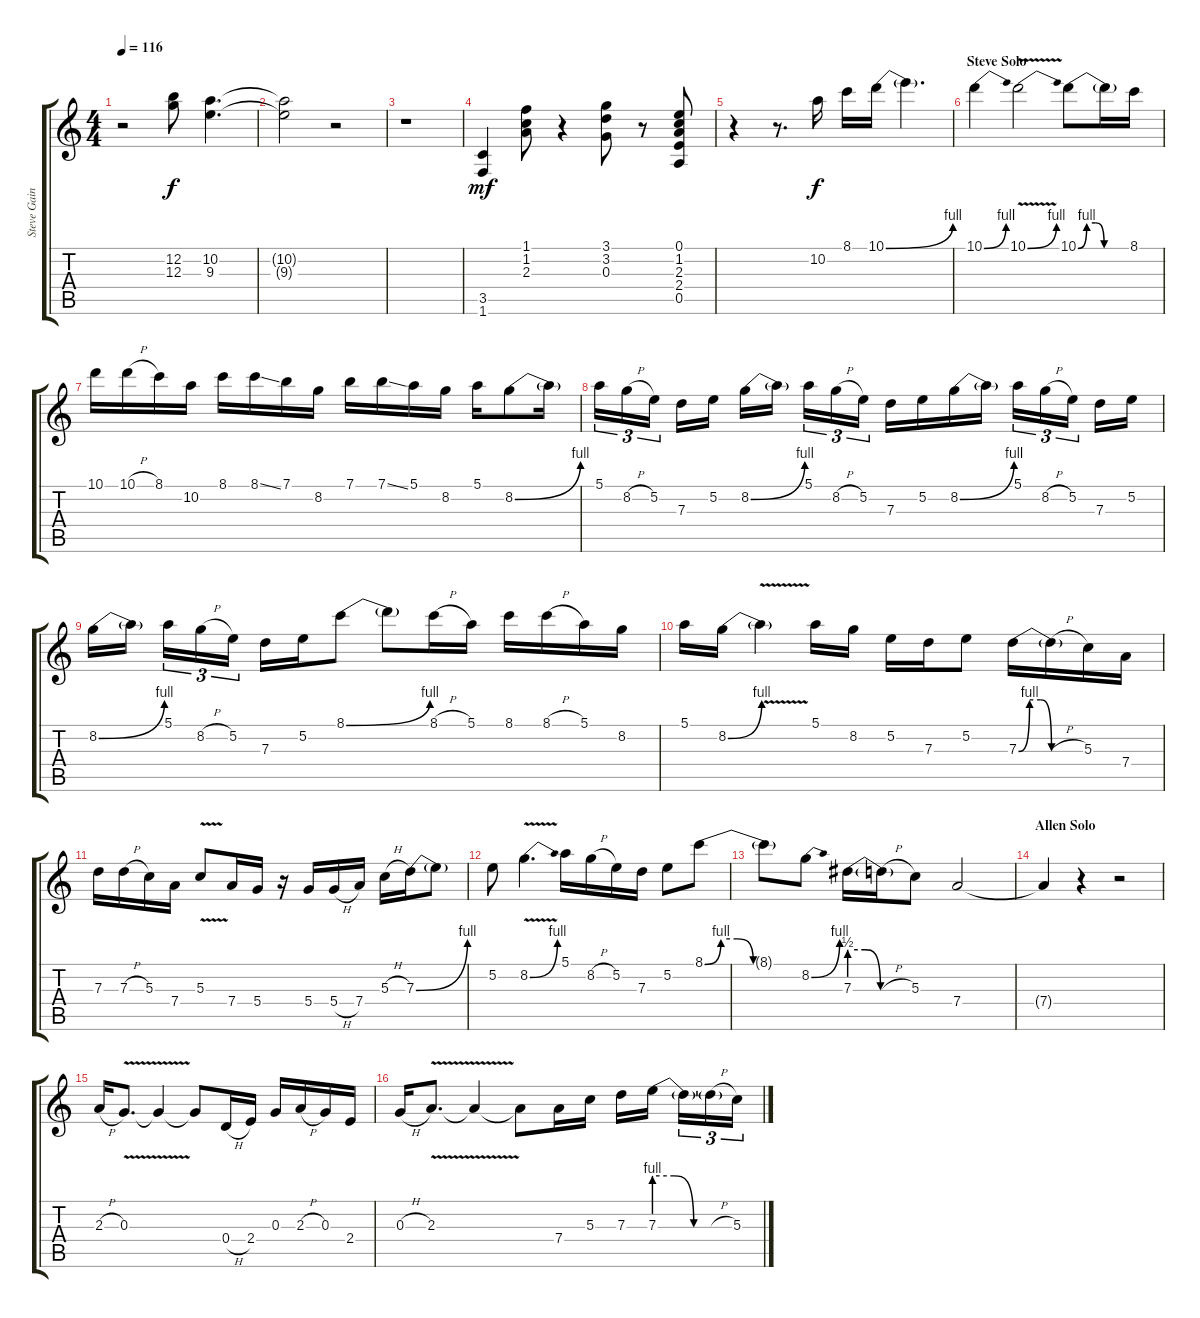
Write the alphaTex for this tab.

\track ("Steve Gaines" "Steve Gain") {instrument distortionguitar}
\staff {score tabs}
\tuning (E4 B3 G3 D3 A2 E2) {hide}
\ts (4 4)
\tempo 116
\clef g2
\ks c
r.2{dy f} (12.2 12.3).8 (10.2 9.3).4{d} |
(10.2{t} 9.3{t}).2 r.2 |
r.1 |
(3.5 1.6).4{dy mf} (1.1 1.2 2.3).8 r.4 (3.1 3.2 0.3).8 r.8 (0.1 1.2 2.3 2.4 0.5).8 |
r.4 r.8{d} 10.2.16{dy f} 8.1.16 10.1{be (bend 0 0 60 4)}.16 10.1{t}.4{d} |
\section ("" "Steve Solo")
10.1{be (bend 0 0 60 4)}.4 10.1{be (bend 0 0 60 4) v}.2 10.1{be (custom 0 0 10 4 20 4 30 0 60 0)}.8 10.1{t}.16 8.1.16 |
10.1.16 10.1{h}.16 8.1.16 10.2.16 8.1.16 8.1{ss}.16 7.1.16 8.2.16 7.1.16 7.1{ss}.16 5.1.16 8.2.16 5.1.16 8.2{be (bend 0 0 60 4)}.8 8.2{t}.16 |
5.1.16{tu (3 2)} 8.2{h}.16{tu (3 2)} 5.2.16{tu (3 2)} 7.3.16 5.2.16 8.2{be (bend 0 0 60 4)}.16 8.2{t}.16 5.1.16{tu (3 2)} 8.2{h}.16{tu (3 2)} 5.2.16{tu (3 2)} 7.3.16 5.2.16 8.2{be (bend 0 0 60 4)}.16 8.2{t}.16 5.1.16{tu (3 2)} 8.2{h}.16{tu (3 2)} 5.2.16{tu (3 2)} 7.3.16 5.2.16 |
8.2{be (bend 0 0 60 4)}.16 8.2{t}.16 5.1.16{tu (3 2)} 8.2{h}.16{tu (3 2)} 5.2.16{tu (3 2)} 7.3.16 5.2.16 8.1{be (bend 0 0 60 4)}.8 8.1{t}.8 8.1{h}.16 5.1.16 8.1.16 8.1{h}.16 5.1.16 8.2.16 |
5.1.16 8.2{be (bend 0 0 60 4)}.16 8.2{v t}.4 5.1.16 8.2.16 5.2.16 7.3.16 5.2.8 7.3{be (custom 0 0 10 4 20 4 30 0 60 0)}.16 7.3{h t}.16 5.3.16 7.4.16 |
7.3.16 7.3{h}.16 5.3.16 7.4.16 5.3{v}.8 7.4.16 5.4.16 r.16 5.4.16 5.4{h}.16 7.4.16 5.3{h}.16 7.3{be (bend 0 0 60 4)}.16 7.3{t}.8 |
5.2.8 8.2{be (bend 0 0 60 4) v}.4{d} 5.1.16 8.2{h}.16 5.2.16 7.3.16 5.2.8 8.1{be (custom 0 0 10 4 20 4 30 0 60 0)}.8 |
8.1{t}.8 8.2{be (bend 0 0 60 4)}.8 7.3{be (custom 0 2 15 2 30 0 60 0)}.16 7.3{h t}.16 5.3.8 7.4.2 |
\section ("" "Allen Solo")
7.4{t}.4 r.4 r.2 |
2.3{h}.16 0.3{v}.8{d} 0.3{t}.4 0.3{t}.8 0.4{h}.16 2.4.16 0.3.16 2.3{h}.16 0.3.16 2.4.16 |
0.3{h}.16 2.3{v}.8{d} 2.3{t}.4 2.3{t}.8 7.4{ss}.16 5.3.16 7.3.16 7.3{be (custom 0 4 15 4 30 0 60 0)}.16 7.3{t}.16{tu (3 2)} 7.3{h t}.16{tu (3 2)} 5.3.16{tu (3 2)}
